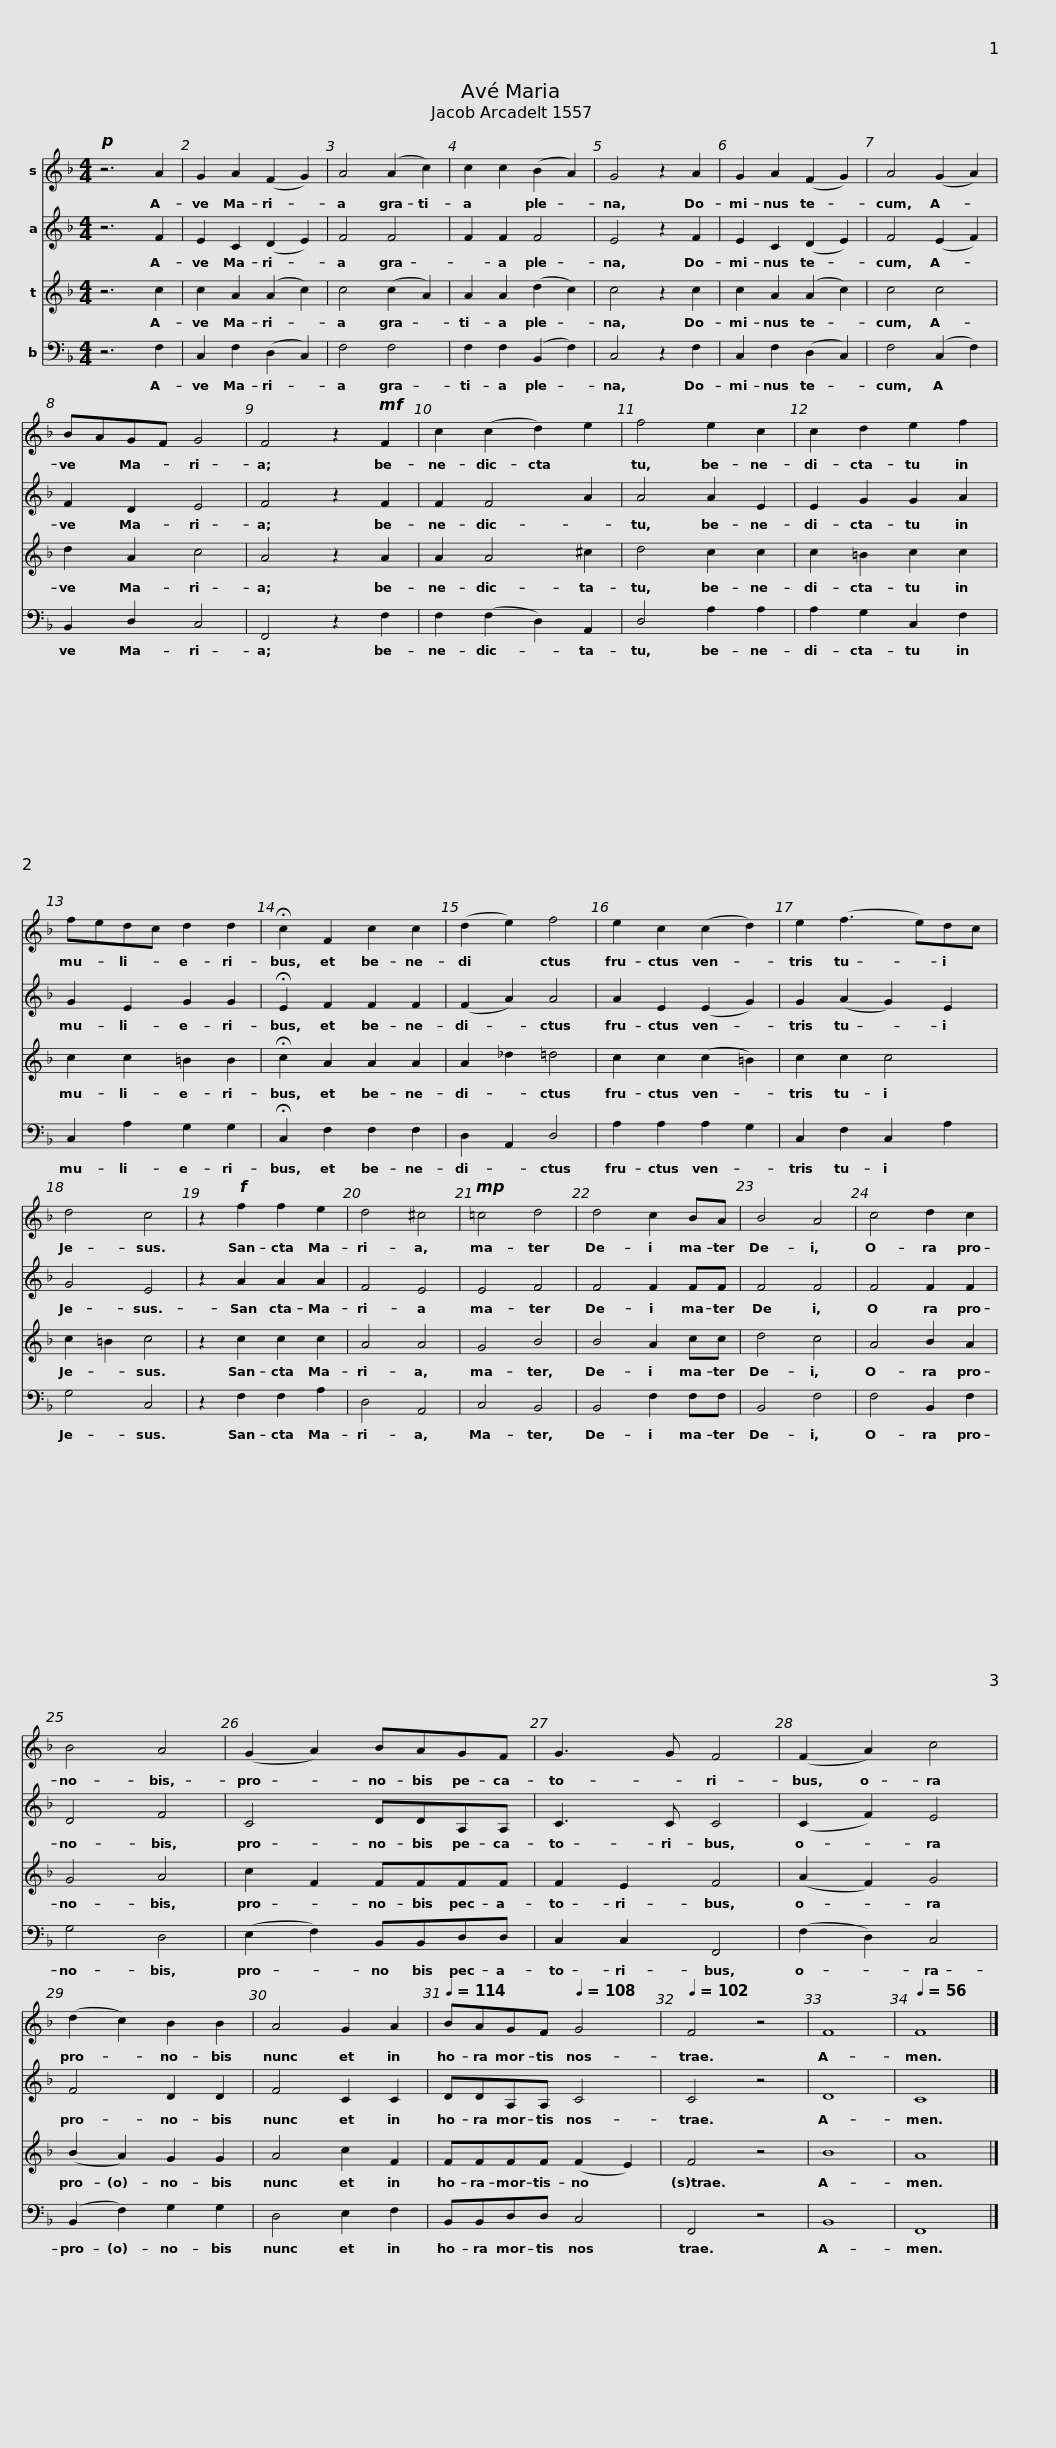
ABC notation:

X:1
%%score 1 2 3 4
L:1/8
M:4/4
I:linebreak $
K:F
V:1 treble
V:2 treble
V:3 treble
V:4 bass
V:1
!p! z6 A2 | G2 A2 (F2 G2) | A4 (A2 c2) | c2 c2 (B2 A2) | G4 z2 A2 | %5
 G2 A2 (F2 G2) | A4 (G2 A2) | BAGF G4 | F4 z2!mf! F2 | c2 (c2 d2) e2 | %10
 f4 e2 c2 |$ c2 d2 e2 f2 | fedc d2 d2 | !fermata!c2 F2 c2 c2 | (d2 e2) f4 | %15
 e2 c2 (c2 d2) | e2 (f3 e)dc | d4 c4 | z2!f! f2 f2 e2 | d4 ^c4 | %20
!mp! =c4 d4 |$ d4 c2 BA | B4 A4 | c4 d2 c2 | B4 A4 | %25
 (G2 A2) BAGF | G3 G F4 | (F2 A2) c4 | (d2 c2) B2 B2 | A4 G2 A2 |$ %30
[Q:1/4=114] BAGF[Q:1/4=108] G4 |[Q:1/4=102] F4 z4 | F8 |[Q:1/4=56] F8 |] %34
V:2
 z6 F2 | E2 C2 (D2 E2) | F4 F4 | F2 F2 F4 | E4 z2 F2 | %5
 E2 C2 (D2 E2) | F4 (E2 F2) | F2 D2 E4 | F4 z2 F2 | F2 F4 A2 | %10
 A4 A2 E2 |$ E2 G2 G2 A2 | G2 E2 G2 G2 | !fermata!E2 F2 F2 F2 | (F2 A2) A4 | %15
 A2 E2 (E2 G2) | G2 (A2 G2) E2 | G4 E4 | z2 A2 A2 A2 | F4 E4 | %20
 E4 F4 |$ F4 F2 FF | F4 F4 | F4 F2 F2 | D4 F4 | %25
 C4 DDA,A, | C3 C C4 | (C2 F2) E4 | F4 D2 D2 | F4 C2 C2 |$ %30
 DDA,A, C4 | C4 z4 | D8 | C8 |] %34
V:3
 z6 c2 | c2 A2 (A2 c2) | c4 (c2 A2) | A2 A2 (d2 c2) | c4 z2 c2 | %5
 c2 A2 (A2 c2) | c4 c4 | d2 A2 c4 | A4 z2 A2 | A2 A4 ^c2 | %10
 d4 c2 c2 |$ c2 =B2 c2 c2 | c2 c2 =B2 B2 | !fermata!c2 A2 A2 A2 | A2 _d2 =d4 | %15
 c2 c2 (c2 =B2) | c2 c2 c4 | c2 =B2 c4 | z2 c2 c2 c2 | A4 A4 | %20
 G4 B4 |$ B4 A2 cc | d4 c4 | A4 B2 A2 | G4 A4 | %25
 c2 F2 FFFF | F2 E2 F4 | (A2 F2) G4 | (B2 A2) G2 G2 | A4 c2 F2 |$ %30
 FFFF (F2 E2) | F4 z4 | B8 | A8 |] %34
V:4
 z6 F,2 | C,2 F,2 (D,2 C,2) | F,4 F,4 | F,2 F,2 (B,,2 F,2) | C,4 z2 F,2 | %5
 C,2 F,2 (D,2 C,2) | F,4 (C,2 F,2) | B,,2 D,2 C,4 | F,,4 z2 F,2 | F,2 (F,2 D,2) A,,2 | %10
 D,4 A,2 A,2 |$ A,2 G,2 C,2 F,2 | C,2 A,2 G,2 G,2 | !fermata!C,2 F,2 F,2 F,2 | D,2 A,,2 D,4 | %15
 A,2 A,2 A,2 G,2 | C,2 F,2 C,2 A,2 | G,4 C,4 | z2 F,2 F,2 A,2 | D,4 A,,4 | %20
 C,4 B,,4 |$ B,,4 F,2 F,F, | B,,4 F,4 | F,4 B,,2 F,2 | G,4 D,4 | %25
 (E,2 F,2) B,,B,,D,D, | C,2 C,2 F,,4 | (F,2 D,2) C,4 | (B,,2 F,2) G,2 G,2 | D,4 E,2 F,2 |$ %30
 B,,B,,D,D, C,4 | F,,4 z4 | B,,8 | F,,8 |] %34
